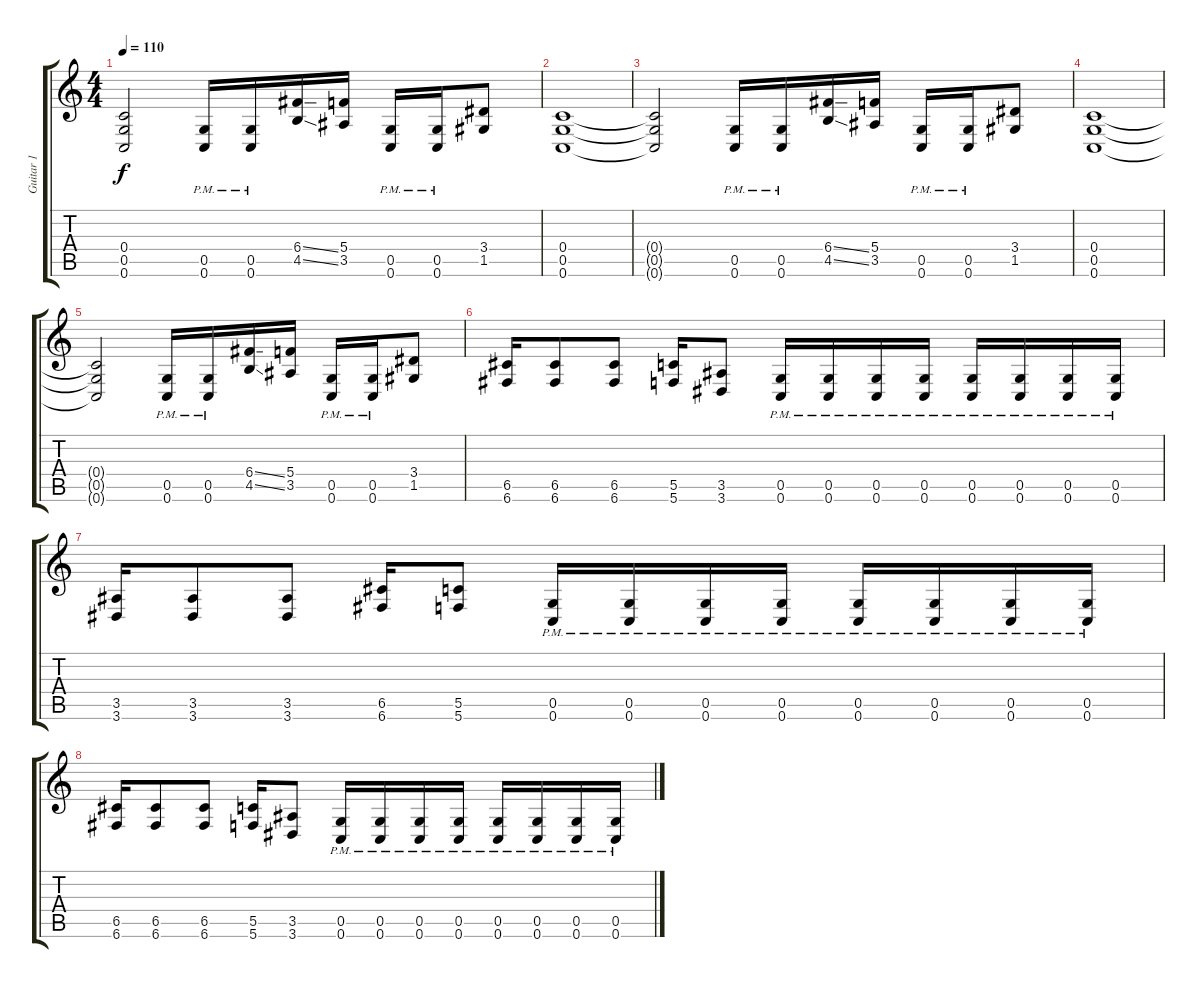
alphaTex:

\track ("Guitar 1" "Guitar 1") {instrument distortionguitar}
\staff {score tabs}
\tuning (D4 A3 F3 C3 G2 C2) {hide}
\ts (4 4)
\tempo 110
\clef g2
\ks c
(0.4{t} 0.5{t} 0.6{t}).2{dy f} (0.5{pm} 0.6{pm}).16 (0.5{pm} 0.6{pm}).16 (6.4{ss} 4.5{ss}).16 (5.4 3.5).16 (0.5{pm} 0.6{pm}).16 (0.5{pm} 0.6{pm}).16 (3.4 1.5).8 |
(0.4 0.5 0.6).1 |
(0.4{t} 0.5{t} 0.6{t}).2 (0.5{pm} 0.6{pm}).16 (0.5{pm} 0.6{pm}).16 (6.4{ss} 4.5{ss}).16 (5.4 3.5).16 (0.5{pm} 0.6{pm}).16 (0.5{pm} 0.6{pm}).16 (3.4 1.5).8 |
(0.4 0.5 0.6).1 |
(0.4{t} 0.5{t} 0.6{t}).2 (0.5{pm} 0.6{pm}).16 (0.5{pm} 0.6{pm}).16 (6.4{ss} 4.5{ss}).16 (5.4 3.5).16 (0.5{pm} 0.6{pm}).16 (0.5{pm} 0.6{pm}).16 (3.4 1.5).8 |
(6.5 6.6).16 (6.5 6.6).8 (6.5 6.6).8 (5.5 5.6).16 (3.5 3.6).8 (0.5{pm} 0.6{pm}).16 (0.5{pm} 0.6{pm}).16 (0.5{pm} 0.6{pm}).16 (0.5{pm} 0.6{pm}).16 (0.5{pm} 0.6{pm}).16 (0.5{pm} 0.6{pm}).16 (0.5{pm} 0.6{pm}).16 (0.5{pm} 0.6{pm}).16 |
(3.5 3.6).16 (3.5 3.6).8 (3.5 3.6).8 (6.5 6.6).16 (5.5 5.6).8 (0.5{pm} 0.6{pm}).16 (0.5{pm} 0.6{pm}).16 (0.5{pm} 0.6{pm}).16 (0.5{pm} 0.6{pm}).16 (0.5{pm} 0.6{pm}).16 (0.5{pm} 0.6{pm}).16 (0.5{pm} 0.6{pm}).16 (0.5{pm} 0.6{pm}).16 |
(6.5 6.6).16 (6.5 6.6).8 (6.5 6.6).8 (5.5 5.6).16 (3.5 3.6).8 (0.5{pm} 0.6{pm}).16 (0.5{pm} 0.6{pm}).16 (0.5{pm} 0.6{pm}).16 (0.5{pm} 0.6{pm}).16 (0.5{pm} 0.6{pm}).16 (0.5{pm} 0.6{pm}).16 (0.5{pm} 0.6{pm}).16 (0.5{pm} 0.6{pm}).16
